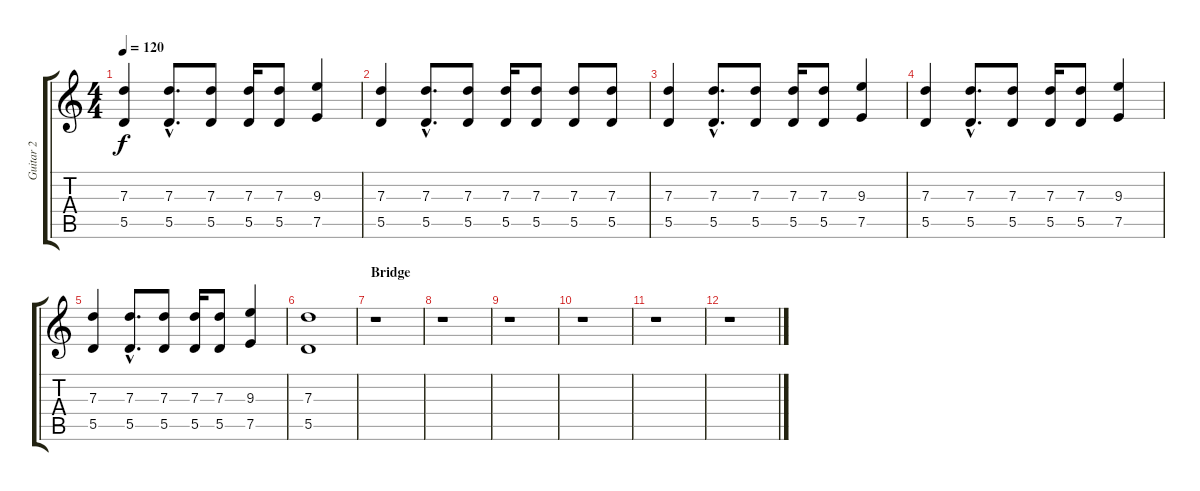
\track ("Guitar 2" "Guitar 2") {instrument distortionguitar}
\staff {score tabs}
\tuning (E4 B3 G3 D3 A2 E2) {hide}
\ts (4 4)
\tempo 120
\clef g2
\ks c
(7.3 5.5).4{dy f} (7.3{hac} 5.5{hac}).8{d} (7.3 5.5).8 (7.3 5.5).16 (7.3 5.5).8 (9.3 7.5).4 |
(7.3 5.5).4 (7.3{hac} 5.5{hac}).8{d} (7.3 5.5).8 (7.3 5.5).16 (7.3 5.5).8 (7.3 5.5).8 (7.3 5.5).8 |
(7.3 5.5).4 (7.3{hac} 5.5{hac}).8{d} (7.3 5.5).8 (7.3 5.5).16 (7.3 5.5).8 (9.3 7.5).4 |
(7.3 5.5).4 (7.3{hac} 5.5{hac}).8{d} (7.3 5.5).8 (7.3 5.5).16 (7.3 5.5).8 (9.3 7.5).4 |
(7.3 5.5).4 (7.3{hac} 5.5{hac}).8{d} (7.3 5.5).8 (7.3 5.5).16 (7.3 5.5).8 (9.3 7.5).4 |
(7.3 5.5).1 |
\section ("" "Bridge")
r.1 |
r.1 |
r.1 |
r.1 |
r.1 |
r.1
